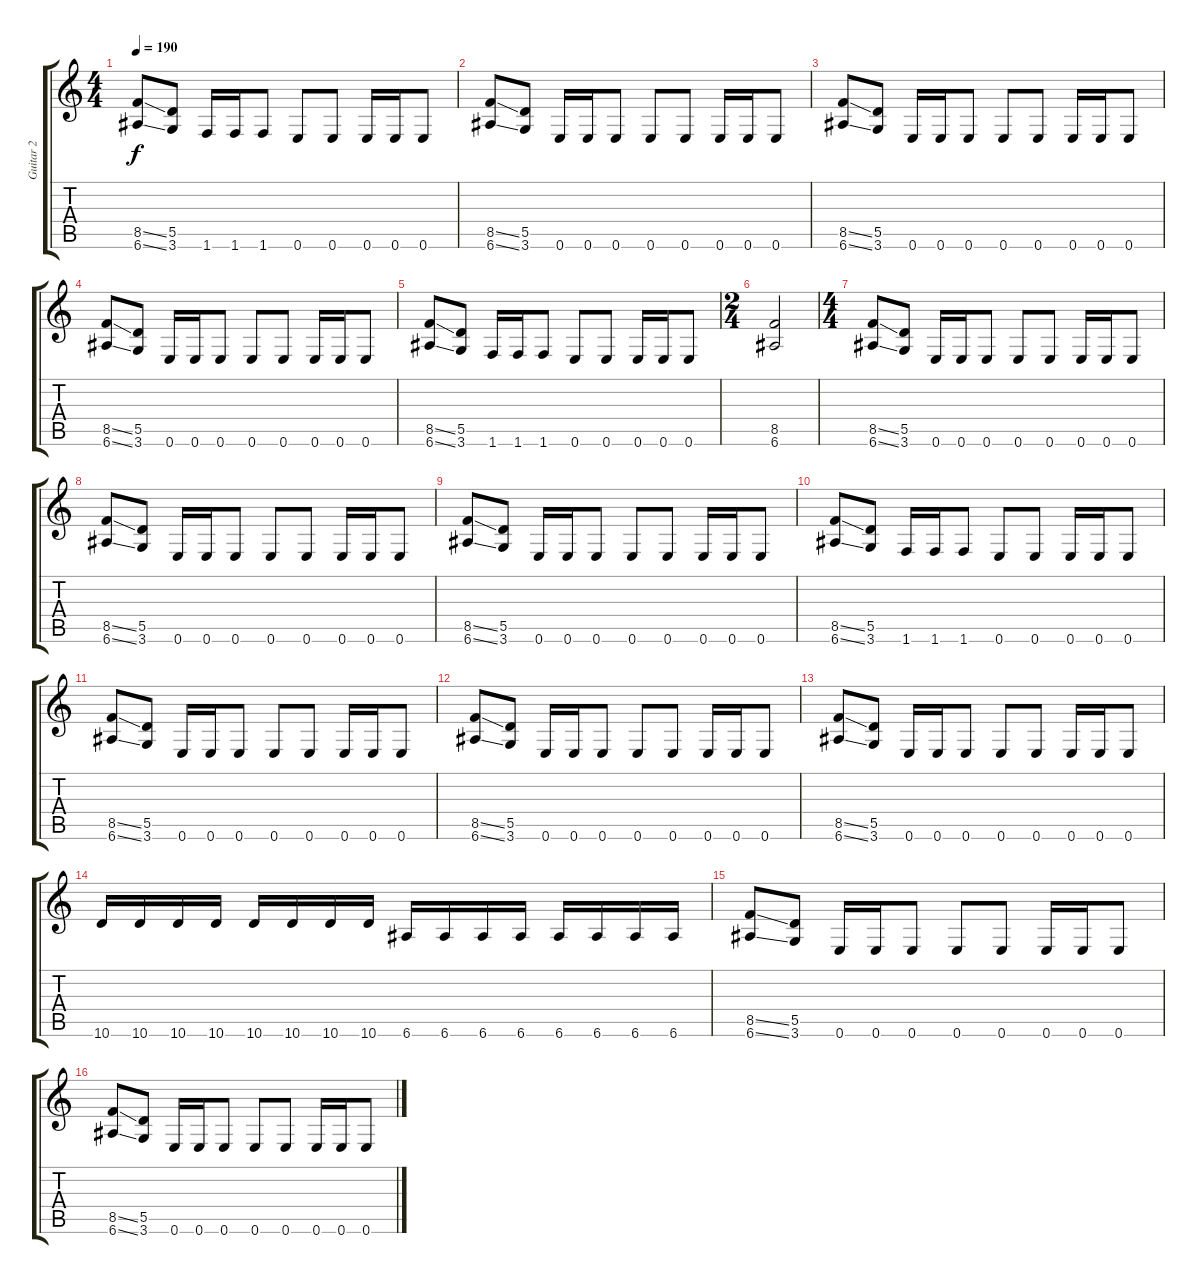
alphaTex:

\track ("Guitar 2" "Guitar 2") {instrument distortionguitar}
\staff {score tabs}
\tuning (E4 B3 G3 D3 A2 E2) {hide}
\ts (4 4)
\tempo 190
\clef g2
\ks c
(8.5{ss} 6.6{ss}).8{dy f} (5.5 3.6).8 1.6.16 1.6.16 1.6.8 0.6.8 0.6.8 0.6.16 0.6.16 0.6.8 |
(8.5{ss} 6.6{ss}).8 (5.5 3.6).8 0.6.16 0.6.16 0.6.8 0.6.8 0.6.8 0.6.16 0.6.16 0.6.8 |
(8.5{ss} 6.6{ss}).8 (5.5 3.6).8 0.6.16 0.6.16 0.6.8 0.6.8 0.6.8 0.6.16 0.6.16 0.6.8 |
(8.5{ss} 6.6{ss}).8 (5.5 3.6).8 0.6.16 0.6.16 0.6.8 0.6.8 0.6.8 0.6.16 0.6.16 0.6.8 |
(8.5{ss} 6.6{ss}).8 (5.5 3.6).8 1.6.16 1.6.16 1.6.8 0.6.8 0.6.8 0.6.16 0.6.16 0.6.8 |
\ts (2 4)
(8.5 6.6).2 |
\ts (4 4)
(8.5{ss} 6.6{ss}).8 (5.5 3.6).8 0.6.16 0.6.16 0.6.8 0.6.8 0.6.8 0.6.16 0.6.16 0.6.8 |
(8.5{ss} 6.6{ss}).8 (5.5 3.6).8 0.6.16 0.6.16 0.6.8 0.6.8 0.6.8 0.6.16 0.6.16 0.6.8 |
(8.5{ss} 6.6{ss}).8 (5.5 3.6).8 0.6.16 0.6.16 0.6.8 0.6.8 0.6.8 0.6.16 0.6.16 0.6.8 |
(8.5{ss} 6.6{ss}).8 (5.5 3.6).8 1.6.16 1.6.16 1.6.8 0.6.8 0.6.8 0.6.16 0.6.16 0.6.8 |
(8.5{ss} 6.6{ss}).8 (5.5 3.6).8 0.6.16 0.6.16 0.6.8 0.6.8 0.6.8 0.6.16 0.6.16 0.6.8 |
(8.5{ss} 6.6{ss}).8 (5.5 3.6).8 0.6.16 0.6.16 0.6.8 0.6.8 0.6.8 0.6.16 0.6.16 0.6.8 |
(8.5{ss} 6.6{ss}).8 (5.5 3.6).8 0.6.16 0.6.16 0.6.8 0.6.8 0.6.8 0.6.16 0.6.16 0.6.8 |
10.6.16 10.6.16 10.6.16 10.6.16 10.6.16 10.6.16 10.6.16 10.6.16 6.6.16 6.6.16 6.6.16 6.6.16 6.6.16 6.6.16 6.6.16 6.6.16 |
(8.5{ss} 6.6{ss}).8 (5.5 3.6).8 0.6.16 0.6.16 0.6.8 0.6.8 0.6.8 0.6.16 0.6.16 0.6.8 |
(8.5{ss} 6.6{ss}).8 (5.5 3.6).8 0.6.16 0.6.16 0.6.8 0.6.8 0.6.8 0.6.16 0.6.16 0.6.8
